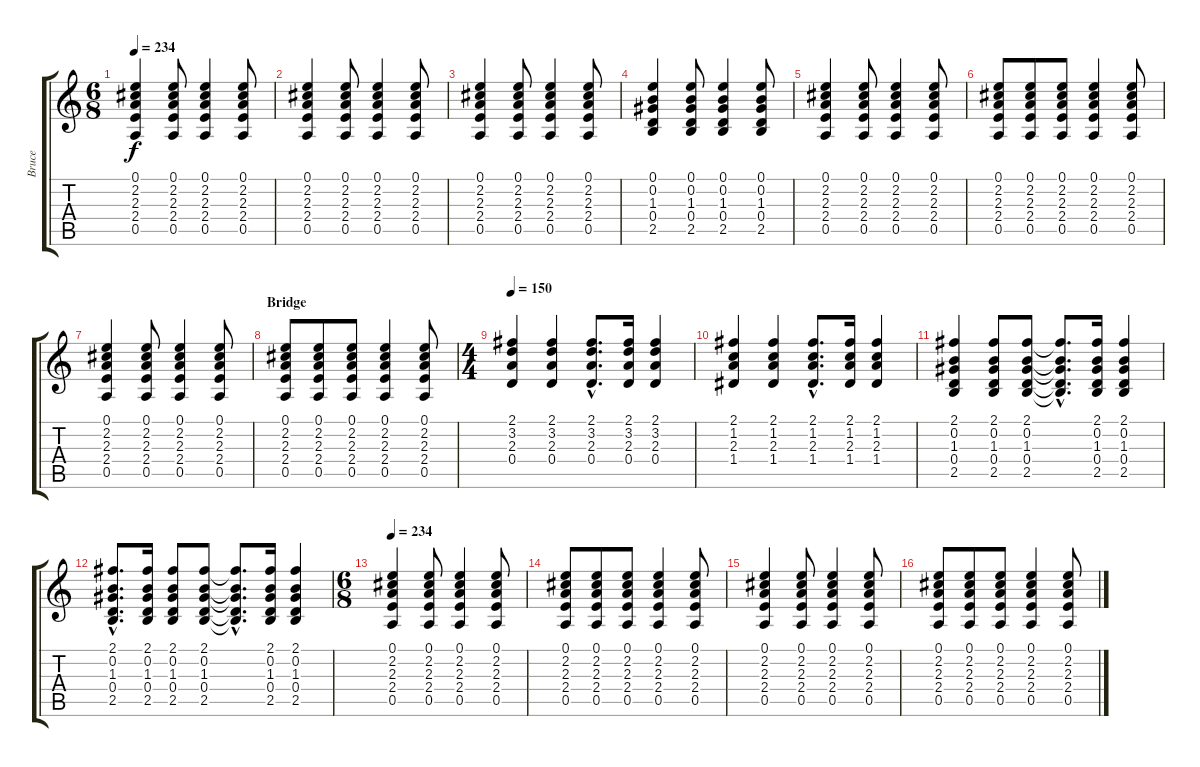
\track ("Bruce" "Bruce") {instrument acousticguitarsteel}
\staff {score tabs}
\tuning (E4 B3 G3 D3 A2 E2) {hide}
\ts (6 8)
\tempo 234
\clef g2
\ks c
(0.1 2.2 2.3 2.4 0.5).4{dy f} (0.1 2.2 2.3 2.4 0.5).8 (0.1 2.2 2.3 2.4 0.5).4 (0.1 2.2 2.3 2.4 0.5).8 |
(0.1 2.2 2.3 2.4 0.5).4 (0.1 2.2 2.3 2.4 0.5).8 (0.1 2.2 2.3 2.4 0.5).4 (0.1 2.2 2.3 2.4 0.5).8 |
(0.1 2.2 2.3 2.4 0.5).4 (0.1 2.2 2.3 2.4 0.5).8 (0.1 2.2 2.3 2.4 0.5).4 (0.1 2.2 2.3 2.4 0.5).8 |
(0.1 0.2 1.3 0.4 2.5).4 (0.1 0.2 1.3 0.4 2.5).8 (0.1 0.2 1.3 0.4 2.5).4 (0.1 0.2 1.3 0.4 2.5).8 |
(0.1 2.2 2.3 2.4 0.5).4 (0.1 2.2 2.3 2.4 0.5).8 (0.1 2.2 2.3 2.4 0.5).4 (0.1 2.2 2.3 2.4 0.5).8 |
(0.1 2.2 2.3 2.4 0.5).8 (0.1 2.2 2.3 2.4 0.5).8 (0.1 2.2 2.3 2.4 0.5).8 (0.1 2.2 2.3 2.4 0.5).4 (0.1 2.2 2.3 2.4 0.5).8 |
(0.1 2.2 2.3 2.4 0.5).4 (0.1 2.2 2.3 2.4 0.5).8 (0.1 2.2 2.3 2.4 0.5).4 (0.1 2.2 2.3 2.4 0.5).8 |
\section ("" "Bridge")
(0.1 2.2 2.3 2.4 0.5).8 (0.1 2.2 2.3 2.4 0.5).8 (0.1 2.2 2.3 2.4 0.5).8 (0.1 2.2 2.3 2.4 0.5).4 (0.1 2.2 2.3 2.4 0.5).8 |
\ts (4 4)
\tempo 150
(2.1 3.2 2.3 0.4).4 (2.1 3.2 2.3 0.4).4 (2.1{hac} 3.2{hac} 2.3{hac} 0.4{hac}).8{d} (2.1 3.2 2.3 0.4).16 (2.1 3.2 2.3 0.4).4 |
(2.1 1.2 2.3 1.4).4 (2.1 1.2 2.3 1.4).4 (2.1{hac} 1.2{hac} 2.3{hac} 1.4{hac}).8{d} (2.1 1.2 2.3 1.4).16 (2.1 1.2 2.3 1.4).4 |
(2.1 0.2 1.3 0.4 2.5).4 (2.1 0.2 1.3 0.4 2.5).8 (2.1 0.2 1.3 0.4 2.5).8 (2.1{hac t} 0.2{hac t} 1.3{hac t} 0.4{hac t} 2.5{hac t}).8{d} (2.1 0.2 1.3 0.4 2.5).16 (2.1 0.2 1.3 0.4 2.5).4 |
(2.1{hac} 0.2{hac} 1.3{hac} 0.4{hac} 2.5{hac}).8{d} (2.1 0.2 1.3 0.4 2.5).16 (2.1 0.2 1.3 0.4 2.5).8 (2.1 0.2 1.3 0.4 2.5).8 (2.1{hac t} 0.2{hac t} 1.3{hac t} 0.4{hac t} 2.5{hac t}).8{d} (2.1 0.2 1.3 0.4 2.5).16 (2.1 0.2 1.3 0.4 2.5).4 |
\ts (6 8)
\tempo 234
(0.1 2.2 2.3 2.4 0.5).4 (0.1 2.2 2.3 2.4 0.5).8 (0.1 2.2 2.3 2.4 0.5).4 (0.1 2.2 2.3 2.4 0.5).8 |
(0.1 2.2 2.3 2.4 0.5).8 (0.1 2.2 2.3 2.4 0.5).8 (0.1 2.2 2.3 2.4 0.5).8 (0.1 2.2 2.3 2.4 0.5).4 (0.1 2.2 2.3 2.4 0.5).8 |
(0.1 2.2 2.3 2.4 0.5).4 (0.1 2.2 2.3 2.4 0.5).8 (0.1 2.2 2.3 2.4 0.5).4 (0.1 2.2 2.3 2.4 0.5).8 |
(0.1 2.2 2.3 2.4 0.5).8 (0.1 2.2 2.3 2.4 0.5).8 (0.1 2.2 2.3 2.4 0.5).8 (0.1 2.2 2.3 2.4 0.5).4 (0.1 2.2 2.3 2.4 0.5).8
